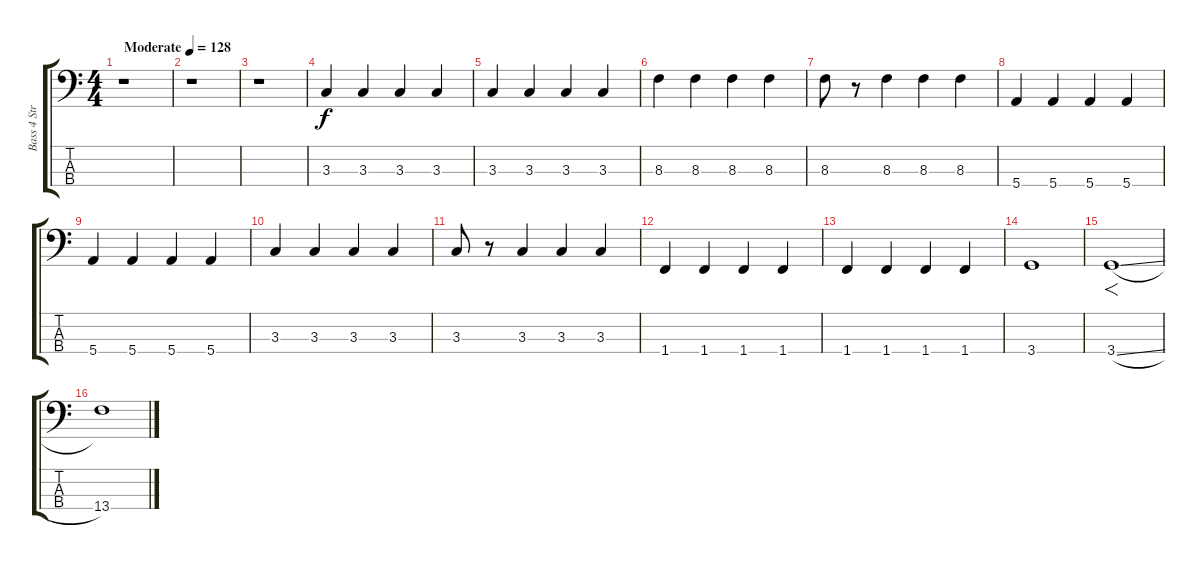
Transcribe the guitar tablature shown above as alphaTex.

\track ("Bass 4 Strings" "Bass 4 Str") {instrument electricbassfinger}
\staff {score tabs}
\tuning (G2 D2 A1 E1) {hide}
\ts (4 4)
\tempo (128 "Moderate")
\clef f4
\ks c
r.1{dy f instrument electricbassfinger} |
r.1 |
r.1 |
3.3.4 3.3.4 3.3.4 3.3.4 |
3.3.4 3.3.4 3.3.4 3.3.4 |
8.3.4 8.3.4 8.3.4 8.3.4 |
8.3.8 r.8 8.3.4 8.3.4 8.3.4 |
5.4.4 5.4.4 5.4.4 5.4.4 |
5.4.4 5.4.4 5.4.4 5.4.4 |
3.3.4 3.3.4 3.3.4 3.3.4 |
3.3.8 r.8 3.3.4 3.3.4 3.3.4 |
1.4.4 1.4.4 1.4.4 1.4.4 |
1.4.4 1.4.4 1.4.4 1.4.4 |
3.4.1 |
3.4{sl}.1{f} |
13.4.1
